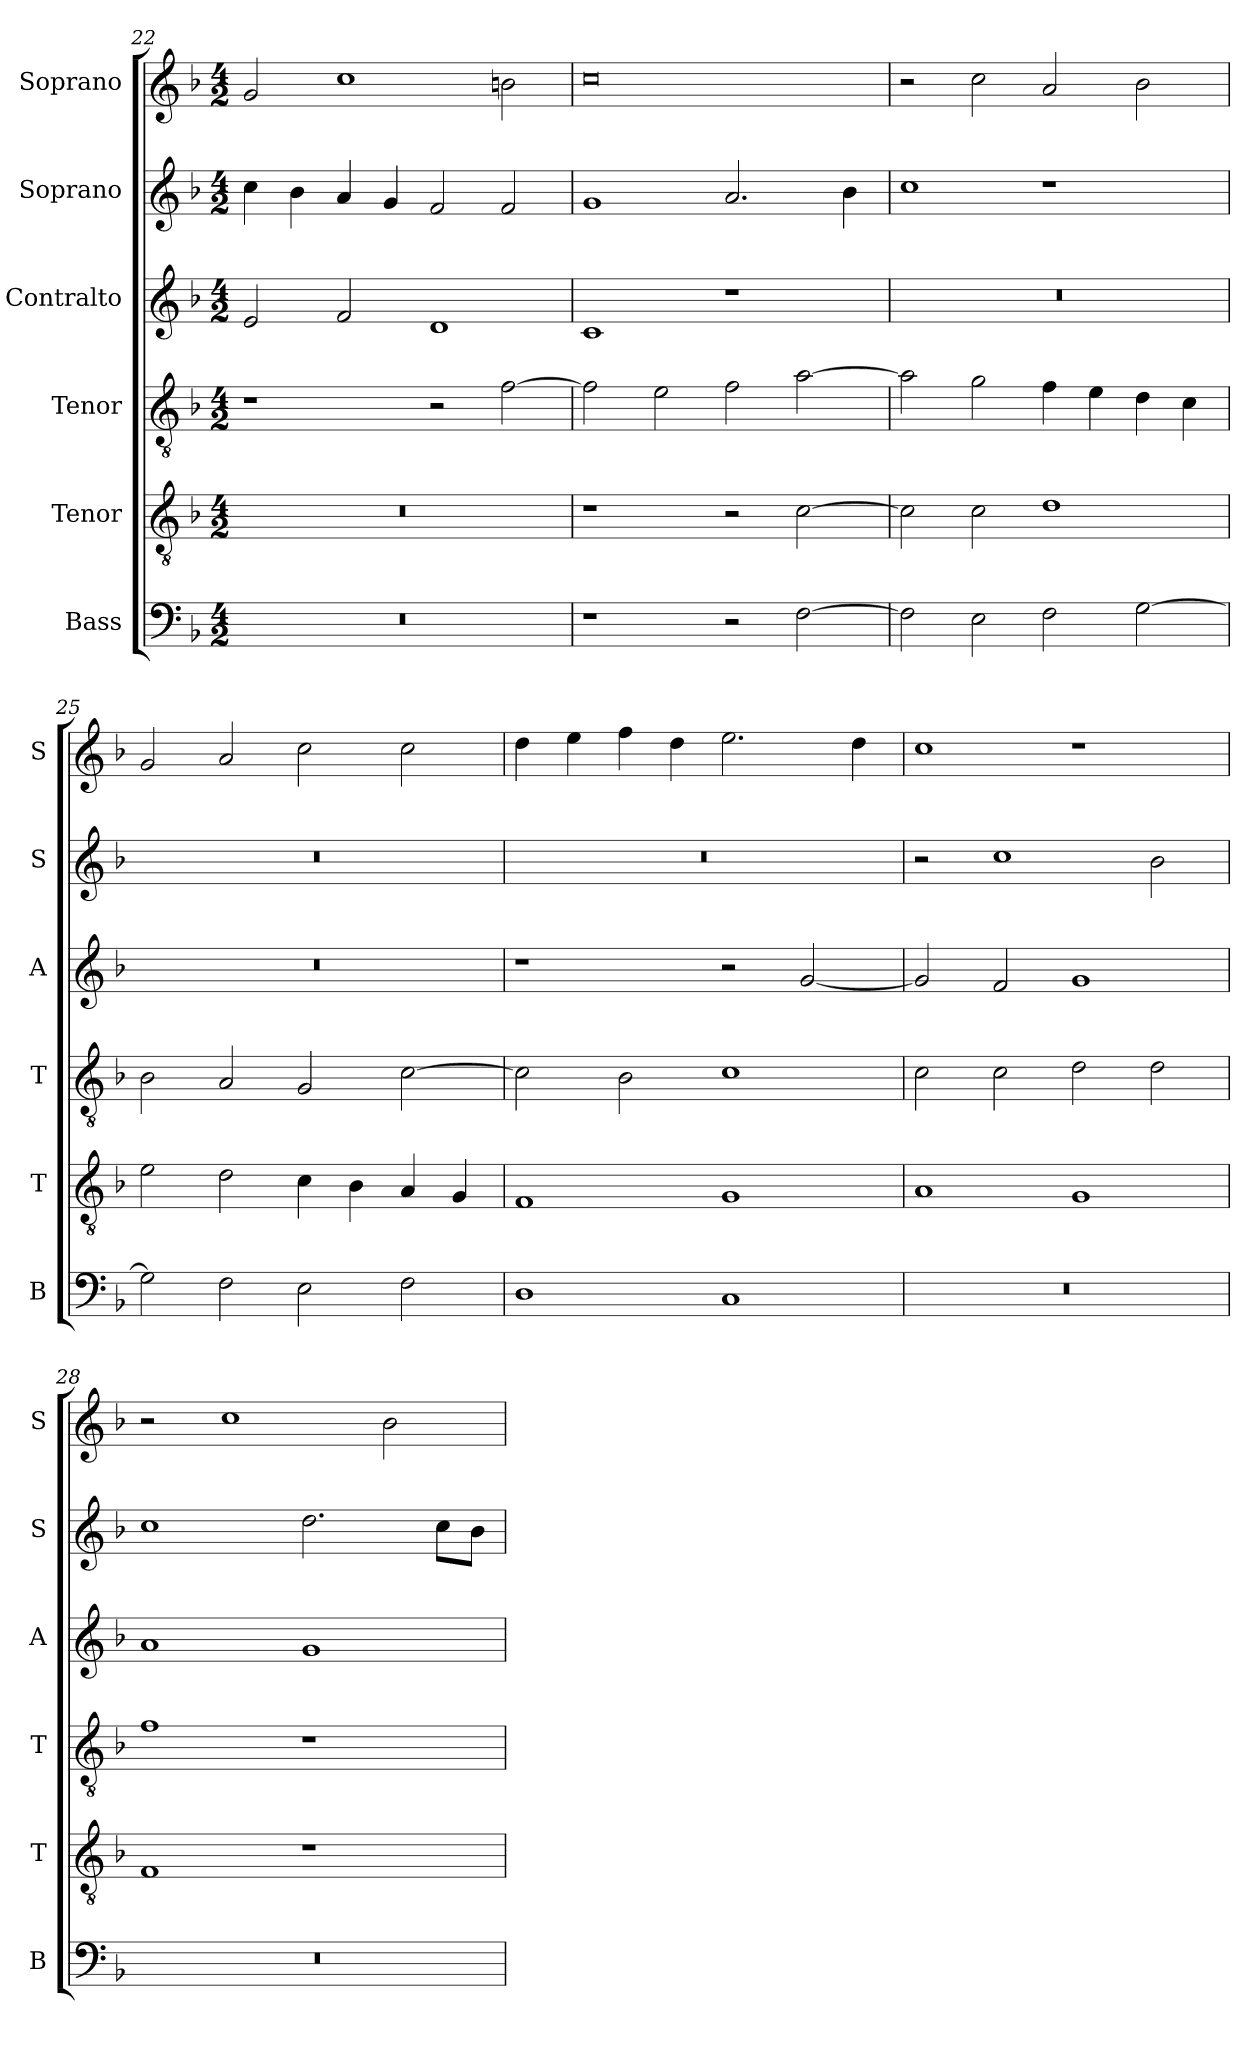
**kern	**kern	**kern	**kern	**kern	**kern
*part6	*part5	*part4	*part3	*part2	*part1
*staff6	*staff5	*staff4	*staff3	*staff2	*staff1
*I"Bass	*I"Tenor	*I"Tenor	*I"Contralto	*I"Soprano	*I"Soprano
*I'B	*I'T	*I'T	*I'A	*I'S	*I'S
*clefF4	*clefGv2	*clefGv2	*clefG2	*clefG2	*clefG2
*k[b-]	*k[b-]	*k[b-]	*k[b-]	*k[b-]	*k[b-]
*F:ion	*F:ion	*F:ion	*F:ion	*F:ion	*F:ion
*M4/2	*M4/2	*M4/2	*M4/2	*M4/2	*M4/2
=22	=22	=22	=22	=22	=22
0r	0r	1r	2e	4cc	2g
.	.	.	.	4b-	.
.	.	.	2f	4a	1cc
.	.	.	.	4g	.
.	.	2r	1d	2f	.
.	.	[2f	.	2f	2bn
=23	=23	=23	=23	=23	=23
1r	1r	2f]	1c	1g	0cc
.	.	2e	.	.	.
2r	2r	2f	1r	2.a	.
[2F	[2c	[2a	.	.	.
.	.	.	.	4b-	.
=24	=24	=24	=24	=24	=24
2F]	2c]	2a]	0r	1cc	2r
2E	2c	2g	.	.	2cc
2F	1d	4f	.	1r	2a
.	.	4e	.	.	.
[2G	.	4d	.	.	2b-
.	.	4c	.	.	.
=25	=25	=25	=25	=25	=25
2G]	2e	2B-	0r	0r	2g
2F	2d	2A	.	.	2a
2E	4c	2G	.	.	2cc
.	4B-	.	.	.	.
2F	4A	[2c	.	.	2cc
.	4G	.	.	.	.
=26	=26	=26	=26	=26	=26
1D	1F	2c]	1r	0r	4dd
.	.	.	.	.	4ee
.	.	2B-	.	.	4ff
.	.	.	.	.	4dd
1C	1G	1c	2r	.	2.ee
.	.	.	[2g	.	.
.	.	.	.	.	4dd
=27	=27	=27	=27	=27	=27
0r	1A	2c	2g]	2r	1cc
.	.	2c	2f	1cc	.
.	1G	2d	1g	.	1r
.	.	2d	.	2b-	.
=28	=28	=28	=28	=28	=28
0r	1F	1f	1a	1cc	2r
.	.	.	.	.	1cc
.	1r	1r	1g	2.dd	.
.	.	.	.	.	2b-
.	.	.	.	8cc\L	.
.	.	.	.	8b-\J	.
=	=	=	=	=	=
*-	*-	*-	*-	*-	*-
